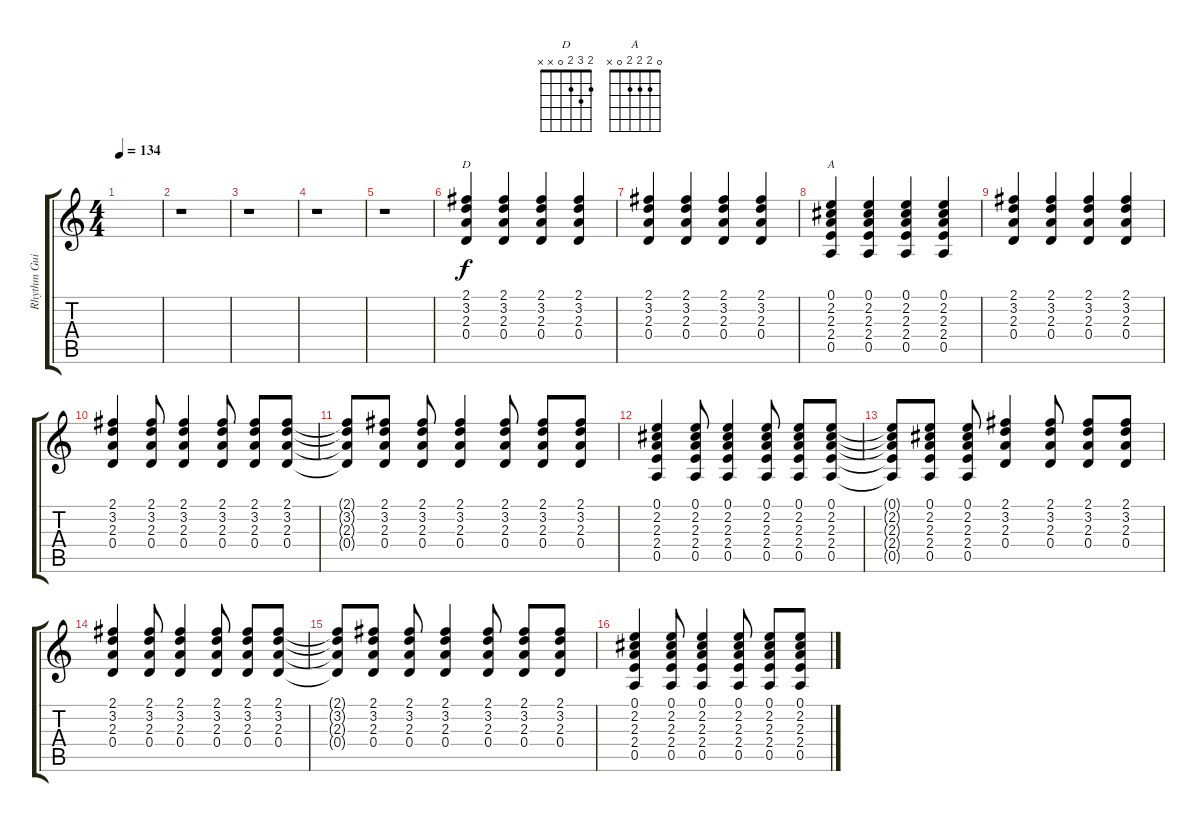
\track ("Rhythm Guitar" "Rhythm Gui") {instrument acousticguitarsteel}
\staff {score tabs}
\tuning (E4 B3 G3 D3 A2 E2) {hide}
\chord ("D" 2 3 2 0 x x)
\chord ("A" 0 2 2 2 0 x)
\ts (4 4)
\tempo 134
\clef g2
\ks c
|
r.1 |
r.1 |
r.1 |
r.1 |
(2.1 3.2 2.3 0.4).4{ch "D"} (2.1 3.2 2.3 0.4).4 (2.1 3.2 2.3 0.4).4 (2.1 3.2 2.3 0.4).4 |
(2.1 3.2 2.3 0.4).4 (2.1 3.2 2.3 0.4).4 (2.1 3.2 2.3 0.4).4 (2.1 3.2 2.3 0.4).4 |
(0.1 2.2 2.3 2.4 0.5).4{ch "A"} (0.1 2.2 2.3 2.4 0.5).4 (0.1 2.2 2.3 2.4 0.5).4 (0.1 2.2 2.3 2.4 0.5).4 |
(2.1 3.2 2.3 0.4).4 (2.1 3.2 2.3 0.4).4 (2.1 3.2 2.3 0.4).4 (2.1 3.2 2.3 0.4).4 |
(2.1 3.2 2.3 0.4).4 (2.1 3.2 2.3 0.4).8 (2.1 3.2 2.3 0.4).4 (2.1 3.2 2.3 0.4).8 (2.1 3.2 2.3 0.4).8 (2.1 3.2 2.3 0.4).8 |
(2.1{t} 3.2{t} 2.3{t} 0.4{t}).8 (2.1 3.2 2.3 0.4).8 (2.1 3.2 2.3 0.4).8 (2.1 3.2 2.3 0.4).4 (2.1 3.2 2.3 0.4).8 (2.1 3.2 2.3 0.4).8 (2.1 3.2 2.3 0.4).8 |
(0.1 2.2 2.3 2.4 0.5).4 (0.1 2.2 2.3 2.4 0.5).8 (0.1 2.2 2.3 2.4 0.5).4 (0.1 2.2 2.3 2.4 0.5).8 (0.1 2.2 2.3 2.4 0.5).8 (0.1 2.2 2.3 2.4 0.5).8 |
(0.1{t} 2.2{t} 2.3{t} 2.4{t} 0.5{t}).8 (0.1 2.2 2.3 2.4 0.5).8 (0.1 2.2 2.3 2.4 0.5).8 (2.1 3.2 2.3 0.4).4 (2.1 3.2 2.3 0.4).8 (2.1 3.2 2.3 0.4).8 (2.1 3.2 2.3 0.4).8 |
(2.1 3.2 2.3 0.4).4 (2.1 3.2 2.3 0.4).8 (2.1 3.2 2.3 0.4).4 (2.1 3.2 2.3 0.4).8 (2.1 3.2 2.3 0.4).8 (2.1 3.2 2.3 0.4).8 |
(2.1{t} 3.2{t} 2.3{t} 0.4{t}).8 (2.1 3.2 2.3 0.4).8 (2.1 3.2 2.3 0.4).8 (2.1 3.2 2.3 0.4).4 (2.1 3.2 2.3 0.4).8 (2.1 3.2 2.3 0.4).8 (2.1 3.2 2.3 0.4).8 |
(0.1 2.2 2.3 2.4 0.5).4 (0.1 2.2 2.3 2.4 0.5).8 (0.1 2.2 2.3 2.4 0.5).4 (0.1 2.2 2.3 2.4 0.5).8 (0.1 2.2 2.3 2.4 0.5).8 (0.1 2.2 2.3 2.4 0.5).8
